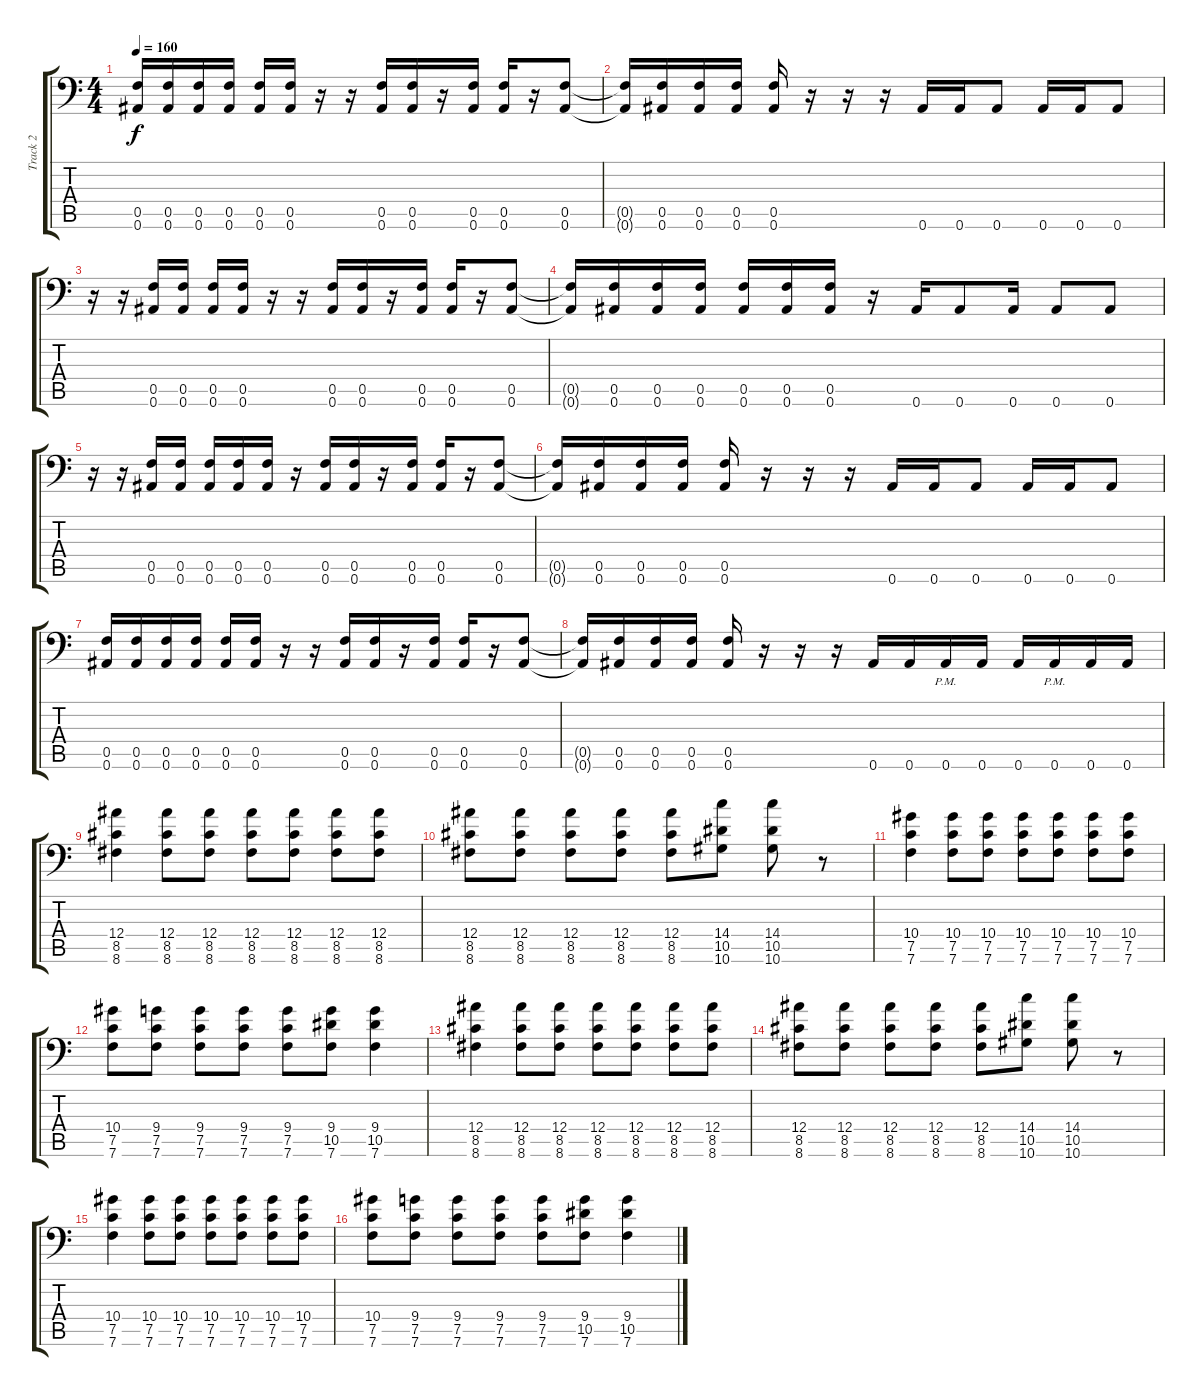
\track ("Track 2" "Track 2") {instrument distortionguitar}
\staff {score tabs}
\tuning (C4 G3 Eb3 Bb2 F2 Bb1) {hide}
\ts (4 4)
\tempo 160
\clef f4
\ks c
(0.5 0.6).16{dy f} (0.5 0.6).16 (0.5 0.6).16 (0.5 0.6).16 (0.5 0.6).16 (0.5 0.6).16 r.16 r.16 (0.5 0.6).16 (0.5 0.6).16 r.16 (0.5 0.6).16 (0.5 0.6).16 r.16 (0.5 0.6).8 |
(0.5{t} 0.6{t}).16 (0.5 0.6).16 (0.5 0.6).16 (0.5 0.6).16 (0.5 0.6).16 r.16 r.16 r.16 0.6.16 0.6.16 0.6.8 0.6.16 0.6.16 0.6.8 |
r.16 r.16 (0.5 0.6).16 (0.5 0.6).16 (0.5 0.6).16 (0.5 0.6).16 r.16 r.16 (0.5 0.6).16 (0.5 0.6).16 r.16 (0.5 0.6).16 (0.5 0.6).16 r.16 (0.5 0.6).8 |
(0.5{t} 0.6{t}).16 (0.5 0.6).16 (0.5 0.6).16 (0.5 0.6).16 (0.5 0.6).16 (0.5 0.6).16 (0.5 0.6).16 r.16 0.6.16 0.6.8 0.6.16 0.6.8 0.6.8 |
r.16 r.16 (0.5 0.6).16 (0.5 0.6).16 (0.5 0.6).16 (0.5 0.6).16 (0.5 0.6).16 r.16 (0.5 0.6).16 (0.5 0.6).16 r.16 (0.5 0.6).16 (0.5 0.6).16 r.16 (0.5 0.6).8 |
(0.5{t} 0.6{t}).16 (0.5 0.6).16 (0.5 0.6).16 (0.5 0.6).16 (0.5 0.6).16 r.16 r.16 r.16 0.6.16 0.6.16 0.6.8 0.6.16 0.6.16 0.6.8 |
(0.5 0.6).16 (0.5 0.6).16 (0.5 0.6).16 (0.5 0.6).16 (0.5 0.6).16 (0.5 0.6).16 r.16 r.16 (0.5 0.6).16 (0.5 0.6).16 r.16 (0.5 0.6).16 (0.5 0.6).16 r.16 (0.5 0.6).8 |
(0.5{t} 0.6{t}).16 (0.5 0.6).16 (0.5 0.6).16 (0.5 0.6).16 (0.5 0.6).16 r.16 r.16 r.16 0.6.16 0.6.16 0.6{pm}.16 0.6.16 0.6.16 0.6{pm}.16 0.6.16 0.6.16 |
(12.4 8.5 8.6).4 (12.4 8.5 8.6).8 (12.4 8.5 8.6).8 (12.4 8.5 8.6).8 (12.4 8.5 8.6).8 (12.4 8.5 8.6).8 (12.4 8.5 8.6).8 |
(12.4 8.5 8.6).8 (12.4 8.5 8.6).8 (12.4 8.5 8.6).8 (12.4 8.5 8.6).8 (12.4 8.5 8.6).8 (14.4 10.5 10.6).8 (14.4 10.5 10.6).8 r.8 |
(10.4 7.5 7.6).4 (10.4 7.5 7.6).8 (10.4 7.5 7.6).8 (10.4 7.5 7.6).8 (10.4 7.5 7.6).8 (10.4 7.5 7.6).8 (10.4 7.5 7.6).8 |
(10.4 7.5 7.6).8 (9.4 7.5 7.6).8 (9.4 7.5 7.6).8 (9.4 7.5 7.6).8 (9.4 7.5 7.6).8 (9.4 10.5 7.6).8 (9.4 10.5 7.6).4 |
(12.4 8.5 8.6).4 (12.4 8.5 8.6).8 (12.4 8.5 8.6).8 (12.4 8.5 8.6).8 (12.4 8.5 8.6).8 (12.4 8.5 8.6).8 (12.4 8.5 8.6).8 |
(12.4 8.5 8.6).8 (12.4 8.5 8.6).8 (12.4 8.5 8.6).8 (12.4 8.5 8.6).8 (12.4 8.5 8.6).8 (14.4 10.5 10.6).8 (14.4 10.5 10.6).8 r.8 |
(10.4 7.5 7.6).4 (10.4 7.5 7.6).8 (10.4 7.5 7.6).8 (10.4 7.5 7.6).8 (10.4 7.5 7.6).8 (10.4 7.5 7.6).8 (10.4 7.5 7.6).8 |
(10.4 7.5 7.6).8 (9.4 7.5 7.6).8 (9.4 7.5 7.6).8 (9.4 7.5 7.6).8 (9.4 7.5 7.6).8 (9.4 10.5 7.6).8 (9.4 10.5 7.6).4
